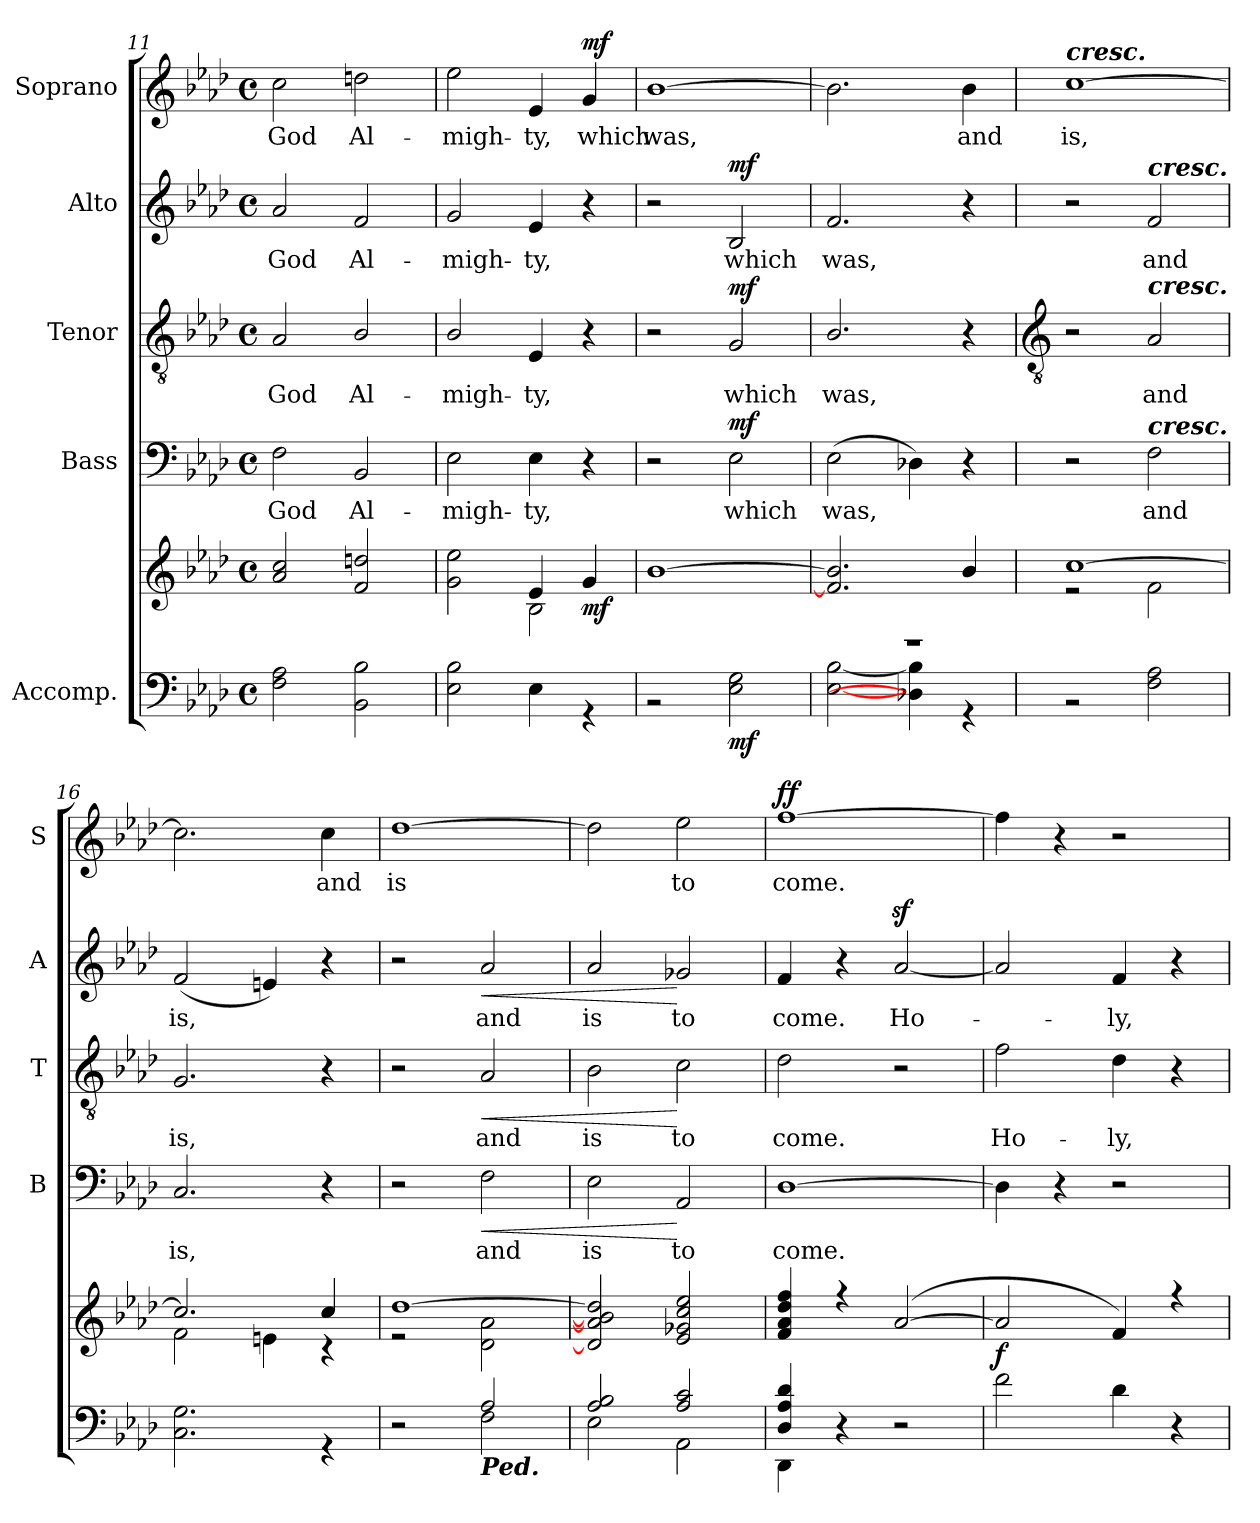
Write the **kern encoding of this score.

**kern	**kern	**dynam	**kern	**text	**dynam	**kern	**text	**dynam	**kern	**text	**dynam	**kern	**text	**dynam
*part5	*part5	*part5	*part4	*part4	*part4	*part3	*part3	*part3	*part2	*part2	*part2	*part1	*part1	*part1
*staff6	*staff5	*staff5/6	*staff4	*staff4	*staff4	*staff3	*staff3	*staff3	*staff2	*staff2	*staff2	*staff1	*staff1	*staff1
*I"Accomp.	*	*	*I"Bass	*	*	*I"Tenor	*	*	*I"Alto	*	*	*I"Soprano	*	*
*	*	*	*I'B	*	*	*I'T	*	*	*I'A	*	*	*I'S	*	*
*clefF4	*clefG2	*	*clefF4	*	*	*clefGv2	*	*	*clefG2	*	*	*clefG2	*	*
*k[b-e-a-d-]	*k[b-e-a-d-]	*	*k[b-e-a-d-]	*	*	*k[b-e-a-d-]	*	*	*k[b-e-a-d-]	*	*	*k[b-e-a-d-]	*	*
*A-:	*A-:	*	*A-:	*	*	*A-:	*	*	*A-:	*	*	*A-:	*	*
*M4/4	*M4/4	*	*M4/4	*	*	*M4/4	*	*	*M4/4	*	*	*M4/4	*	*
*met(c)	*met(c)	*	*met(c)	*	*	*met(c)	*	*	*met(c)	*	*	*met(c)	*	*
=11	=11	=11	=11	=11	=11	=11	=11	=11	=11	=11	=11	=11	=11	=11
*^	*^	*	*	*	*	*	*	*	*	*	*	*	*	*
!	!	!	!	!	!	!LO:LY:b	!	!	!LO:LY:b	!	!	!LO:LY:b	!	!	!LO:LY:b	!
1ryy	2F\ 2A-\	2a- 2cc	1ryy	.	2F	God	.	2A-	God	.	2a-	God	.	2cc	God	.
!	!	!	!	!	!	!LO:LY:b	!	!	!LO:LY:b	!	!	!LO:LY:b	!	!	!LO:LY:b	!
.	2BB-\ 2B-\	2f 2ddn	.	.	2BB-	Al-	.	2B-/	Al-	.	2f	Al-	.	2ddn	Al-	.
=12	=12	=12	=12	=12	=12	=12	=12	=12	=12	=12	=12	=12	=12	=12	=12	=12
!	!	!	!	!	!	!LO:LY:b	!	!	!LO:LY:b	!	!	!LO:LY:b	!	!	!LO:LY:b	!
1ryy	2E-\ 2B-\	2g 2ee-	2ryy	.	2E-	-migh-	.	2B-/	-migh-	.	2g	-migh-	.	2ee-	-migh-	.
!	!	!	!	!	!	!LO:LY:b	!	!	!LO:LY:b	!	!	!LO:LY:b	!	!	!LO:LY:b	!
.	4E-\	4e-	2B-\	.	4E-	-ty,	.	4E-	-ty,	.	4e-	-ty,	.	4e-	-ty,	.
!	!	!	!	!LO:DY:b	!	!	!	!	!	!	!	!	!	!	!LO:LY:b	!LO:DY:b
.	4r	4g	.	mf	4r	.	.	4r	.	.	4r	.	.	4g	which	mf
=13	=13	=13	=13	=13	=13	=13	=13	=13	=13	=13	=13	=13	=13	=13	=13	=13
!	!	!	!	!	!	!	!	!	!	!	!	!	!	!	!LO:LY:b	!
1ryy	2r	[1b-	1ryy	.	2r	.	.	2r	.	.	2r	.	.	[1b-	was,	.
!	!	!	!	!LO:DY:b=2	!	!LO:LY:b	!LO:DY:b	!	!LO:LY:b	!LO:DY:b	!	!LO:LY:b	!LO:DY:b	!	!	!
.	2E-\ 2G\	.	.	mf	2E-	which	mf	2G	which	mf	2B-	which	mf	.	.	.
=14	=14	=14	=14	=14	=14	=14	=14	=14	=14	=14	=14	=14	=14	=14	=14	=14
!	!	!	!	!	!	!LO:LY:b	!	!	!LO:LY:b	!	!	!LO:LY:b	!	!	!	!
1r	[2E-\ [2B-\	2.f] 2.b-]	1ryy	.	(>2E-	was,	.	2.B-/	was,	.	2.f	was,	.	2.b-]	.	.
.	4D-X\] 4B-\]	.	.	.	4D-X)	.	.	.	.	.	.	.	.	.	.	.
!	!	!	!	!	!	!	!	!	!	!	!	!	!	!	!LO:LY:b	!
.	4r	4b-	.	.	4r	.	.	4r	.	.	4r	.	.	4b-	and	.
!!LO:LB:g=z
=15	=15	=15	=15	=15	=15	=15	=15	=15	=15	=15	=15	=15	=15	=15	=15	=15
*	*	*	*	*	*	*	*	*clefGv2	*	*	*	*	*	*	*	*
!	!	!	!	!	!	!	!	!	!	!	!	!	!	!LO:TX:a:Bi:t=cresc.	!	!
!	!	!	!	!	!	!	!	!	!	!	!	!	!	!	!LO:LY:b	!
1ryy	2r	[1cc/	2r	.	2r	.	.	2r	.	.	2r	.	.	[1cc	is,	.
!	!	!	!	!	!	!	!	!	!	!	!LO:TX:a:Bi:t=cresc.	!	!	!	!	!
!	!	!	!	!	!	!	!	!LO:TX:a:Bi:t=cresc.	!	!	!	!	!	!	!	!
!	!	!	!	!	!LO:TX:a:Bi:t=cresc.	!	!	!	!	!	!	!	!	!	!	!
!	!	!	!	!	!	!LO:LY:b	!	!	!LO:LY:b	!	!	!LO:LY:b	!	!	!	!
.	2F\ 2A-\	.	2f\	.	2F	and	.	2A-	and	.	2f	and	.	.	.	.
=16	=16	=16	=16	=16	=16	=16	=16	=16	=16	=16	=16	=16	=16	=16	=16	=16
!	!	!	!	!	!	!LO:LY:b	!	!	!LO:LY:b	!	!	!LO:LY:b	!	!	!	!
1ryy	2.C\ 2.G\	2.cc/]	2f\	.	2.C	is,	.	2.G	is,	.	(<2f	is,	.	2.cc]	.	.
.	.	.	4en\	.	.	.	.	.	.	.	4en)	.	.	.	.	.
!	!	!	!	!	!	!	!	!	!	!	!	!	!	!	!LO:LY:b	!
.	4r	4cc/	4r	.	4r	.	.	4r	.	.	4r	.	.	4cc	and	.
=17	=17	=17	=17	=17	=17	=17	=17	=17	=17	=17	=17	=17	=17	=17	=17	=17
!	!	!	!	!	!	!	!	!	!	!	!	!	!	!	!LO:LY:b	!
2ryy	2r	[1dd-	2r	.	2r	.	.	2r	.	.	2r	.	.	[1dd-	is	.
!LO:TX:b:Bi:t=Ped.	!	!	!	!	!	!	!	!	!	!	!	!	!	!	!	!
!	!	!	!	!	!	!LO:LY:b	!LO:HP:b	!	!LO:LY:b	!LO:HP:b	!	!LO:LY:b	!LO:HP:b	!	!	!
2A-/	2F\	.	2d-\ 2a-\	.	2F	and	<	2A-	and	<	2a-	and	<	.	.	.
=18	=18	=18	=18	=18	=18	=18	=18	=18	=18	=18	=18	=18	=18	=18	=18	=18
!	!	!	!	!	!	!LO:LY:b	!	!	!LO:LY:b	!	!	!LO:LY:b	!	!	!	!
2A-/ 2B-/	2E-\	2d-] 2a-] 2b-] 2dd-]	1ryy	.	2E-	is	.	2B-	is	.	2a-	is	.	2dd-]	.	.
!	!	!	!	!	!	!LO:LY:b	!	!	!LO:LY:b	!	!	!LO:LY:b	!	!	!LO:LY:b	!
2A-/ 2c/	2AA-\	2e- 2g-X 2cc 2ee-	.	.	2AA-	to	[	2c	to	[	2g-X	to	[	2ee-	to	.
=19	=19	=19	=19	=19	=19	=19	=19	=19	=19	=19	=19	=19	=19	=19	=19	=19
!	!	!	!	!	!	!LO:LY:b	!	!	!LO:LY:b	!	!	!LO:LY:b	!	!	!LO:LY:b	!LO:DY:b
4D-/ 4A-/ 4d-/	4DD-\	4f 4a- 4dd- 4ff	1ryy	.	[1D-	come.	.	2d-	come.	.	4f	come.	.	[1ff	come.	ff
2.ryy	4r	4r	.	.	.	.	.	.	.	.	4r	.	.	.	.	.
!	!	!	!	!	!	!	!	!	!	!	!	!LO:LY:b	!	!	!	!
.	2r	(<[2a-	.	.	.	.	.	2r	.	.	[2a-z<	Ho-	.	.	.	.
=20	=20	=20	=20	=20	=20	=20	=20	=20	=20	=20	=20	=20	=20	=20	=20	=20
!	!	!	!	!LO:DY:a=2	!	!	!	!	!LO:LY:b	!	!	!	!	!	!	!
4ryy	2f\	2a-]	1ryy	f	4D-]	.	.	2f	Ho-	.	2a-]	.	.	4ff]	.	.
2.ryy	.	.	.	.	4r	.	.	.	.	.	.	.	.	4r	.	.
!	!	!	!	!	!	!	!	!	!LO:LY:b	!	!	!LO:LY:b	!	!	!	!
.	4d-\	4f)	.	.	2r	.	.	4d-	-ly,	.	4f	ly,	.	2r	.	.
.	4r	4r	.	.	.	.	.	4r	.	.	4r	.	.	.	.	.
*v	*v	*	*	*	*	*	*	*	*	*	*	*	*	*	*	*
*	*v	*v	*	*	*	*	*	*	*	*	*	*	*	*	*
=	=	=	=	=	=	=	=	=	=	=	=	=	=	=
*-	*-	*-	*-	*-	*-	*-	*-	*-	*-	*-	*-	*-	*-	*-
